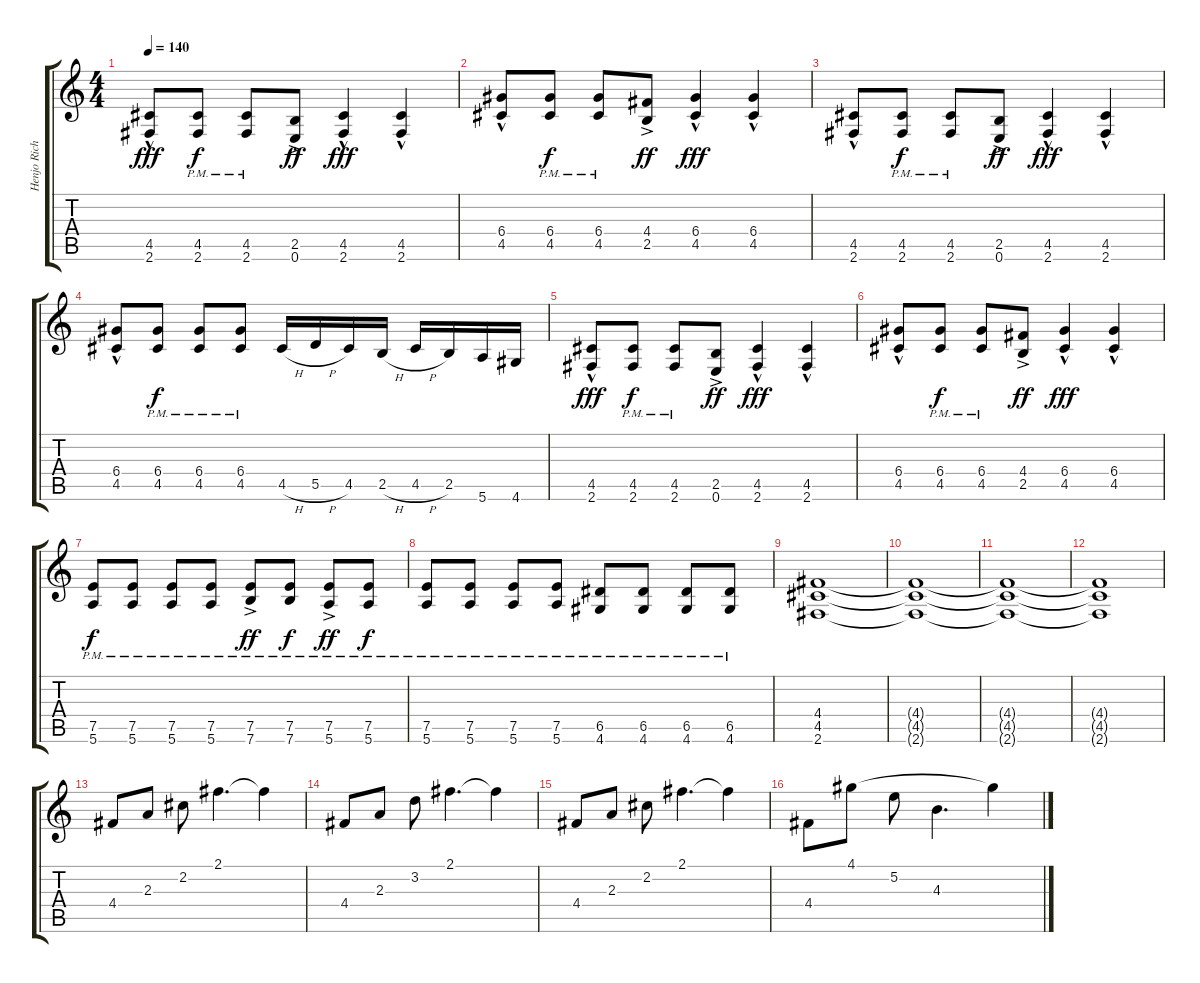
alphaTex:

\track ("Henjo Richter" "Henjo Rich") {instrument distortionguitar}
\staff {score tabs}
\tuning (E4 B3 G3 D3 A2 E2) {hide}
\ts (4 4)
\tempo 140
\clef g2
\ks c
(4.5 2.6{hac}).8{dy fff} (4.5{pm} 2.6{pm}).8{dy f} (4.5{pm} 2.6{pm}).8 (2.5 0.6{ac}).8{dy ff} (4.5 2.6{hac}).4{dy fff} (4.5 2.6{hac}).4 |
(6.4 4.5{hac}).8 (6.4{pm} 4.5{pm}).8{dy f} (6.4{pm} 4.5{pm}).8 (4.4 2.5{ac}).8{dy ff} (6.4 4.5{hac}).4{dy fff} (6.4 4.5{hac}).4 |
(4.5 2.6{hac}).8 (4.5{pm} 2.6{pm}).8{dy f} (4.5{pm} 2.6{pm}).8 (2.5 0.6{ac}).8{dy ff} (4.5 2.6{hac}).4{dy fff} (4.5 2.6{hac}).4 |
(6.4 4.5{hac}).8 (6.4{pm} 4.5{pm}).8{dy f} (6.4{pm} 4.5{pm}).8 (6.4{pm} 4.5{pm}).8 4.5{h}.16 5.5{h}.16 4.5.16 2.5{h}.16 4.5{h}.16 2.5.16 5.6.16 4.6.16 |
(4.5 2.6{hac}).8{dy fff} (4.5{pm} 2.6{pm}).8{dy f} (4.5{pm} 2.6{pm}).8 (2.5 0.6{ac}).8{dy ff} (4.5 2.6{hac}).4{dy fff} (4.5 2.6{hac}).4 |
(6.4 4.5{hac}).8 (6.4{pm} 4.5{pm}).8{dy f} (6.4{pm} 4.5{pm}).8 (4.4 2.5{ac}).8{dy ff} (6.4 4.5{hac}).4{dy fff} (6.4 4.5{hac}).4 |
(7.5{pm} 5.6{pm}).8{dy f} (7.5{pm} 5.6{pm}).8 (7.5{pm} 5.6{pm}).8 (7.5{pm} 5.6{pm}).8 (7.5{pm} 7.6{ac pm}).8{dy ff} (7.5{pm} 7.6{pm}).8{dy f} (7.5{pm} 5.6{ac pm}).8{dy ff} (7.5{pm} 5.6{pm}).8{dy f} |
(7.5{pm} 5.6{pm}).8 (7.5{pm} 5.6{pm}).8 (7.5{pm} 5.6{pm}).8 (7.5{pm} 5.6{pm}).8 (6.5{pm} 4.6{pm}).8 (6.5{pm} 4.6{pm}).8 (6.5{pm} 4.6{pm}).8 (6.5{pm} 4.6{pm}).8 |
(4.4 4.5 2.6).1 |
(4.4{t} 4.5{t} 2.6{t}).1{volume 10} |
(4.4{t} 4.5{t} 2.6{t}).1{volume 9} |
(4.4{t} 4.5{t} 2.6{t}).1{volume 6} |
4.4.8{volume 13 instrument electricguitarclean} 2.3.8 2.2.8 2.1.4{d} 2.1{t}.4 |
4.4.8 2.3.8 3.2.8 2.1.4{d} 2.1{t}.4 |
4.4.8 2.3.8 2.2.8 2.1.4{d} 2.1{t}.4 |
4.4.8 4.1.8 5.2.8 4.3.4{d} 4.1{t}.4
